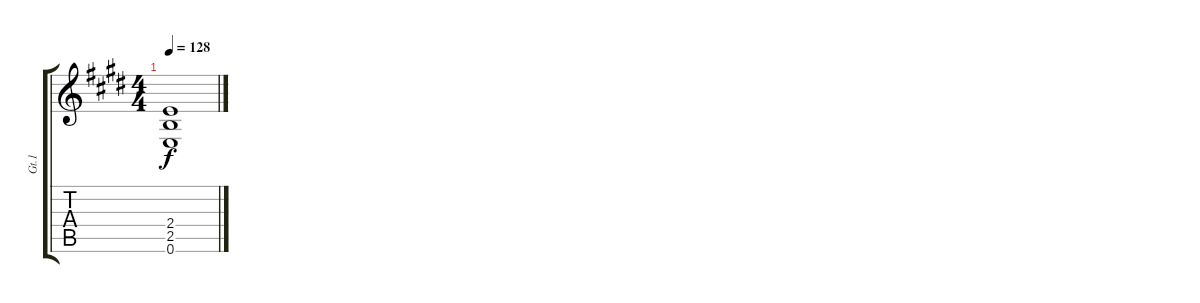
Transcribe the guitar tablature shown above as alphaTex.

\track ("Gt.1" "Gt.1") {instrument distortionguitar}
\staff {score tabs}
\tuning (E4 B3 G3 D3 A2 E2) {hide}
\ts (4 4)
\tempo 128
\clef g2
\ks e
(2.4 2.5 0.6).1{dy f}
